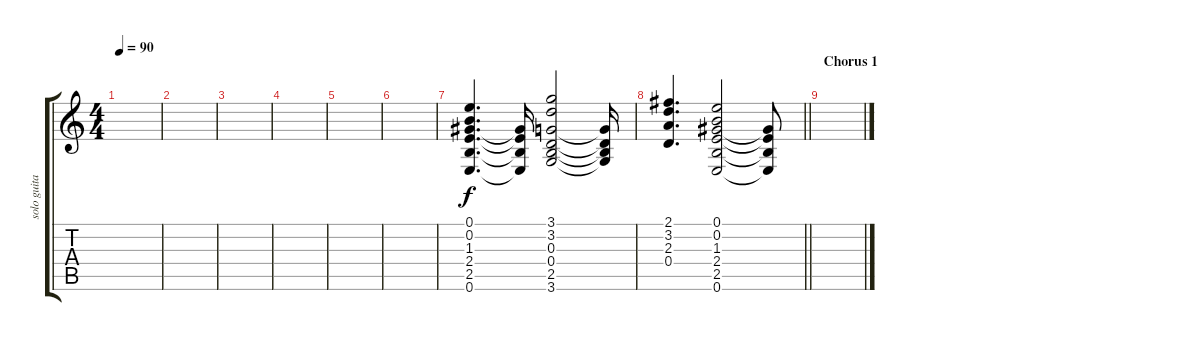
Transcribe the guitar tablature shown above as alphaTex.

\track ("solo guitar" "solo guita") {instrument overdrivenguitar}
\staff {score tabs}
\tuning (E4 B3 G3 D3 A2 E2) {hide}
\ts (4 4)
\tempo 90
\clef g2
\ks c
|
|
|
|
|
|
(0.1 0.2 1.3 2.4 2.5 0.6).4{d volume 8} (1.3{t} 2.4{t} 2.5{t} 0.6{t}).16 (3.1 3.2 0.3 0.4 2.5 3.6).2 (0.3{t} 0.4{t} 2.5{t} 3.6{t}).16 |
\barLineRight lightlight
(2.1 3.2 2.3 0.4).4{d} (0.1 0.2 1.3 2.4 2.5 0.6).2 (1.3{t} 2.4{t} 2.5{t} 0.6{t}).8 |
\section ("" "Chorus 1")
